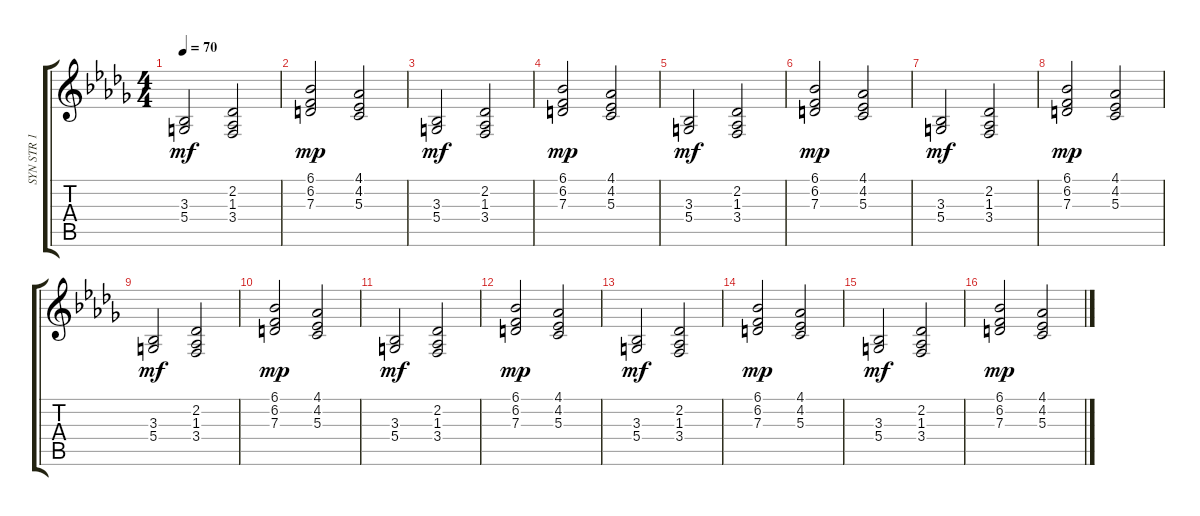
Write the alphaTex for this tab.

\track ("SYN STR 1" "SYN STR 1") {instrument synthstrings1}
\staff {score tabs}
\tuning (E4 B3 G3 D3 A2 E2) {hide}
\ts (4 4)
\tempo 70
\clef g2
\ks bbminor
(3.3 5.4).2{dy mf} (2.2 1.3 3.4).2 |
(6.1 6.2 7.3).2{dy mp} (4.1 4.2 5.3).2 |
(3.3 5.4).2{dy mf} (2.2 1.3 3.4).2 |
(6.1 6.2 7.3).2{dy mp} (4.1 4.2 5.3).2 |
(3.3 5.4).2{dy mf} (2.2 1.3 3.4).2 |
(6.1 6.2 7.3).2{dy mp} (4.1 4.2 5.3).2 |
(3.3 5.4).2{dy mf} (2.2 1.3 3.4).2 |
(6.1 6.2 7.3).2{dy mp} (4.1 4.2 5.3).2 |
(3.3 5.4).2{dy mf} (2.2 1.3 3.4).2 |
(6.1 6.2 7.3).2{dy mp} (4.1 4.2 5.3).2 |
(3.3 5.4).2{dy mf} (2.2 1.3 3.4).2 |
(6.1 6.2 7.3).2{dy mp} (4.1 4.2 5.3).2 |
(3.3 5.4).2{dy mf} (2.2 1.3 3.4).2 |
(6.1 6.2 7.3).2{dy mp} (4.1 4.2 5.3).2 |
(3.3 5.4).2{dy mf} (2.2 1.3 3.4).2 |
(6.1 6.2 7.3).2{dy mp} (4.1 4.2 5.3).2
